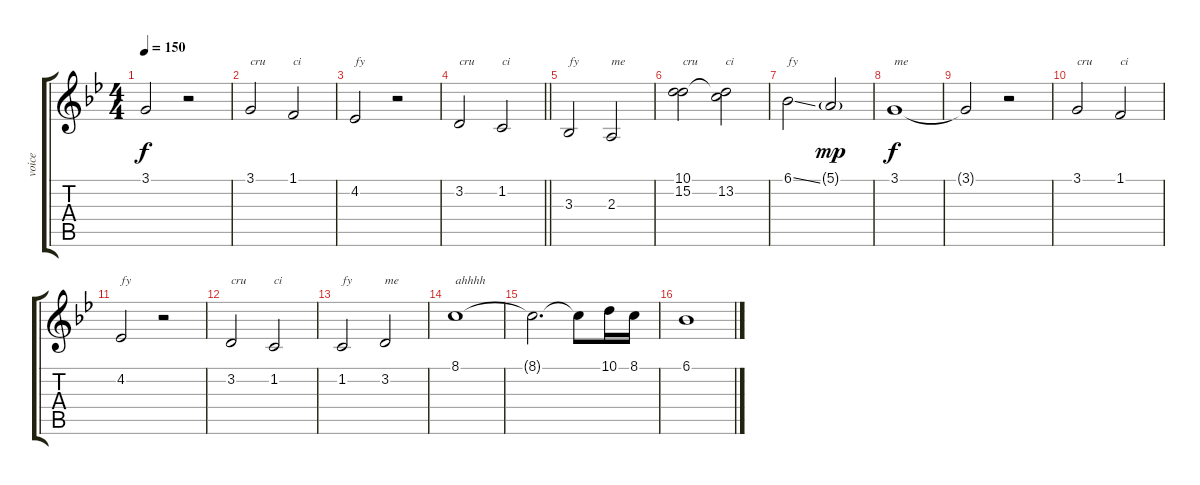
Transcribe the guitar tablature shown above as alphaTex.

\track ("voice" "voice") {instrument lead1square}
\staff {score tabs}
\tuning (E4 B3 G3 D3 A2 E2) {hide}
\ts (4 4)
\tempo 150
\clef g2
\ks bb
3.1{t}.2{dy f} r.2 |
3.1.2{txt "cru"} 1.1.2{txt "ci"} |
4.2.2{txt "fy"} r.2 |
\barLineRight lightlight
3.2.2{txt "cru"} 1.2.2{txt "ci"} |
3.3.2{txt "fy"} 2.3.2{txt "me"} |
(10.1 15.2).2{txt "cru"} (10.1{t} 13.2).2{txt "ci"} |
6.1{ss}.2{txt "fy"} 5.1{g}.2{dy mp} |
3.1.1{txt "me" dy f} |
3.1{t}.2 r.2 |
3.1.2{txt "cru"} 1.1.2{txt "ci"} |
4.2.2{txt "fy"} r.2 |
3.2.2{txt "cru"} 1.2.2{txt "ci"} |
1.2.2{txt "fy"} 3.2.2{txt "me"} |
8.1.1{txt "ahhhh"} |
8.1{t}.2{d} 8.1{t}.8 10.1.16 8.1.16 |
6.1.1
